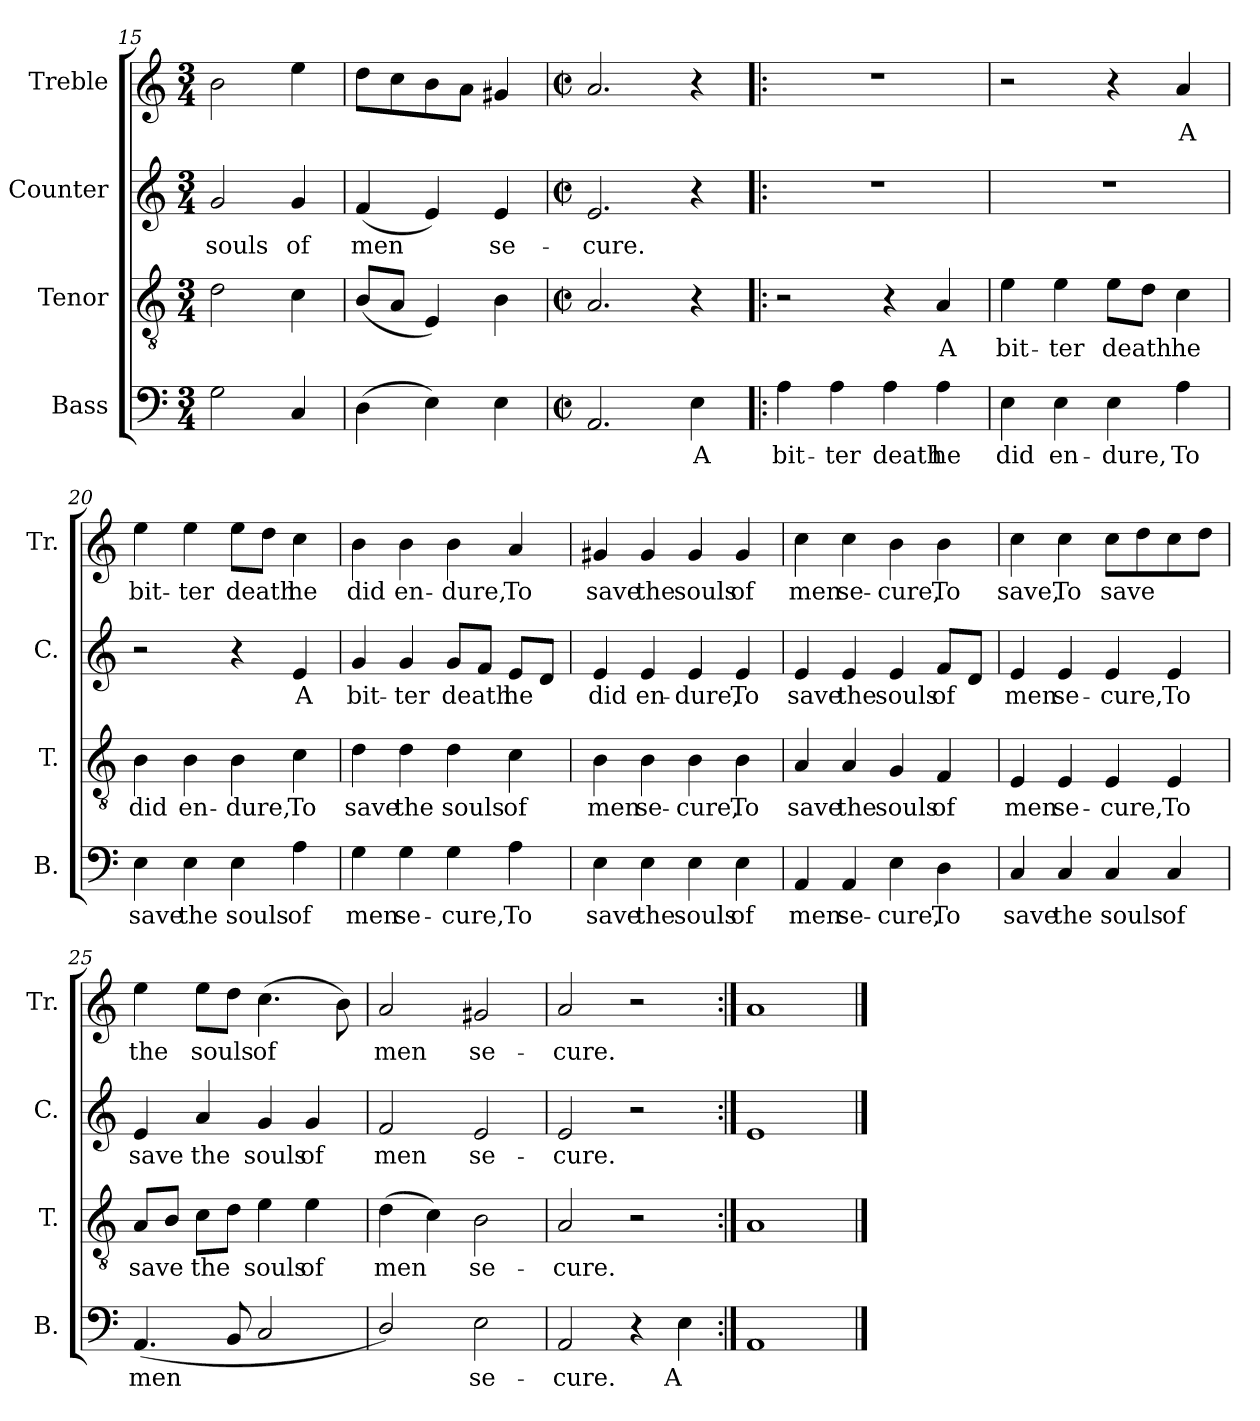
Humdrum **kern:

**kern	**text	**kern	**text	**kern	**text	**kern	**text
*part4	*part4	*part3	*part3	*part2	*part2	*part1	*part1
*staff4	*staff4	*staff3	*staff3	*staff2	*staff2	*staff1	*staff1
*I"Bass	*	*I"Tenor	*	*I"Counter	*	*I"Treble	*
*I'B.	*	*I'T.	*	*I'C.	*	*I'Tr.	*
*clefF4	*	*clefGv2	*	*clefG2	*	*clefG2	*
*k[]	*	*k[]	*	*k[]	*	*k[]	*
*M3/4	*	*M3/4	*	*M3/4	*	*M3/4	*
=15	=15	=15	=15	=15	=15	=15	=15
2G\	.	2d\	.	2g/	souls	2b\	.
4C/	.	4c\	.	4g/	of	4ee\	.
=16	=16	=16	=16	=16	=16	=16	=16
(4D\	.	(8B/L	.	(4f/	men	8dd\L	.
.	.	8A/J	.	.	.	8cc\	.
4E\)	.	4E/)	.	4e/)	.	8b\	.
.	.	.	.	.	.	8a\J	.
4E\	.	4B\	.	4e/	se-	4g#X/	.
=17	=17	=17	=17	=17	=17	=17	=17
*M2/2	*	*M2/2	*	*M2/2	*	*M2/2	*
*met(c|)	*	*met(c|)	*	*met(c|)	*	*met(c|)	*
2.AA/	.	2.A/	.	2.e/	-cure.	2.a/	.
*	*	*	*	*	*	*MM150	*
4E\	A	4r	.	4r	.	4r	.
=18!|:	=18!|:	=18!|:	=18!|:	=18!|:	=18!|:	=18!|:	=18!|:
4A\	bit-	2r	.	1r	.	1r	.
4A\	-ter	.	.	.	.	.	.
4A\	death	4r	.	.	.	.	.
4A\	he	4A/	A	.	.	.	.
=19	=19	=19	=19	=19	=19	=19	=19
4E\	did	4e\	bit-	1r	.	2r	.
4E\	en-	4e\	-ter	.	.	.	.
4E\	-dure,	8e\L	death	.	.	4r	.
.	.	8d\J	.	.	.	.	.
4A\	To	4c\	he	.	.	4a/	A
!!LO:LB:g=z
=20	=20	=20	=20	=20	=20	=20	=20
4E\	save	4B\	did	2r	.	4ee\	bit-
4E\	the	4B\	en-	.	.	4ee\	-ter
4E\	souls	4B\	-dure,	4r	.	8ee\L	death
.	.	.	.	.	.	8dd\J	.
4A\	of	4c\	To	4e/	A	4cc\	he
=21	=21	=21	=21	=21	=21	=21	=21
4G\	men	4d\	save	4g/	bit-	4b\	did
4G\	se-	4d\	the	4g/	-ter	4b\	en-
4G\	-cure,	4d\	souls	8g/L	death	4b\	-dure,
.	.	.	.	8f/J	.	.	.
4A\	To	4c\	of	8e/L	he	4a/	To
.	.	.	.	8d/J	.	.	.
=22	=22	=22	=22	=22	=22	=22	=22
4E\	save	4B\	men	4e/	did	4g#X/	save
4E\	the	4B\	se-	4e/	en-	4g#/	the
4E\	souls	4B\	-cure,	4e/	-dure,	4g#/	souls
4E\	of	4B\	To	4e/	To	4g#/	of
=23	=23	=23	=23	=23	=23	=23	=23
4AA/	men	4A/	save	4e/	save	4cc\	men
4AA/	se-	4A/	the	4e/	the	4cc\	se-
4E\	-cure,	4G/	souls	4e/	souls	4b\	-cure,
4D\	To	4F/	of	8f/L	of	4b\	To
.	.	.	.	8d/J	.	.	.
=24	=24	=24	=24	=24	=24	=24	=24
4C/	save	4E/	men	4e/	men	4cc\	save,
4C/	the	4E/	se-	4e/	se-	4cc\	To
4C/	souls	4E/	-cure,	4e/	-cure,	8cc\L	save
.	.	.	.	.	.	8dd\	.
4C/	of	4E/	To	4e/	To	8cc\	.
.	.	.	.	.	.	8dd\J	.
!!LO:LB:g=z
=25	=25	=25	=25	=25	=25	=25	=25
(4.AA/	men	8A/L	save	4e/	save	4ee\	the
.	.	8B/J	.	.	.	.	.
.	.	8c\L	the	4a/	the	8ee\L	souls
8BB/	.	8d\J	.	.	.	8dd\J	.
2C/	.	4e\	souls	4g/	souls	(4.cc\	of
.	.	4e\	of	4g/	of	.	.
.	.	.	.	.	.	8b\)	.
=26	=26	=26	=26	=26	=26	=26	=26
2D/)	.	(4d\	men	2f/	men	2a/	men
.	.	4c\)	.	.	.	.	.
2E\	se-	2B\	se-	2e/	se-	2g#X/	se-
=27	=27	=27	=27	=27	=27	=27	=27
2AA/	-cure.	2A/	-cure.	2e/	-cure.	2a/	-cure.
4r	.	2r	.	2r	.	2r	.
4E\	A	.	.	.	.	.	.
=28:|!	=28:|!	=28:|!	=28:|!	=28:|!	=28:|!	=28:|!	=28:|!
1AA	.	1A	.	1e	.	1a	.
==	==	==	==	==	==	==	==
*-	*-	*-	*-	*-	*-	*-	*-
